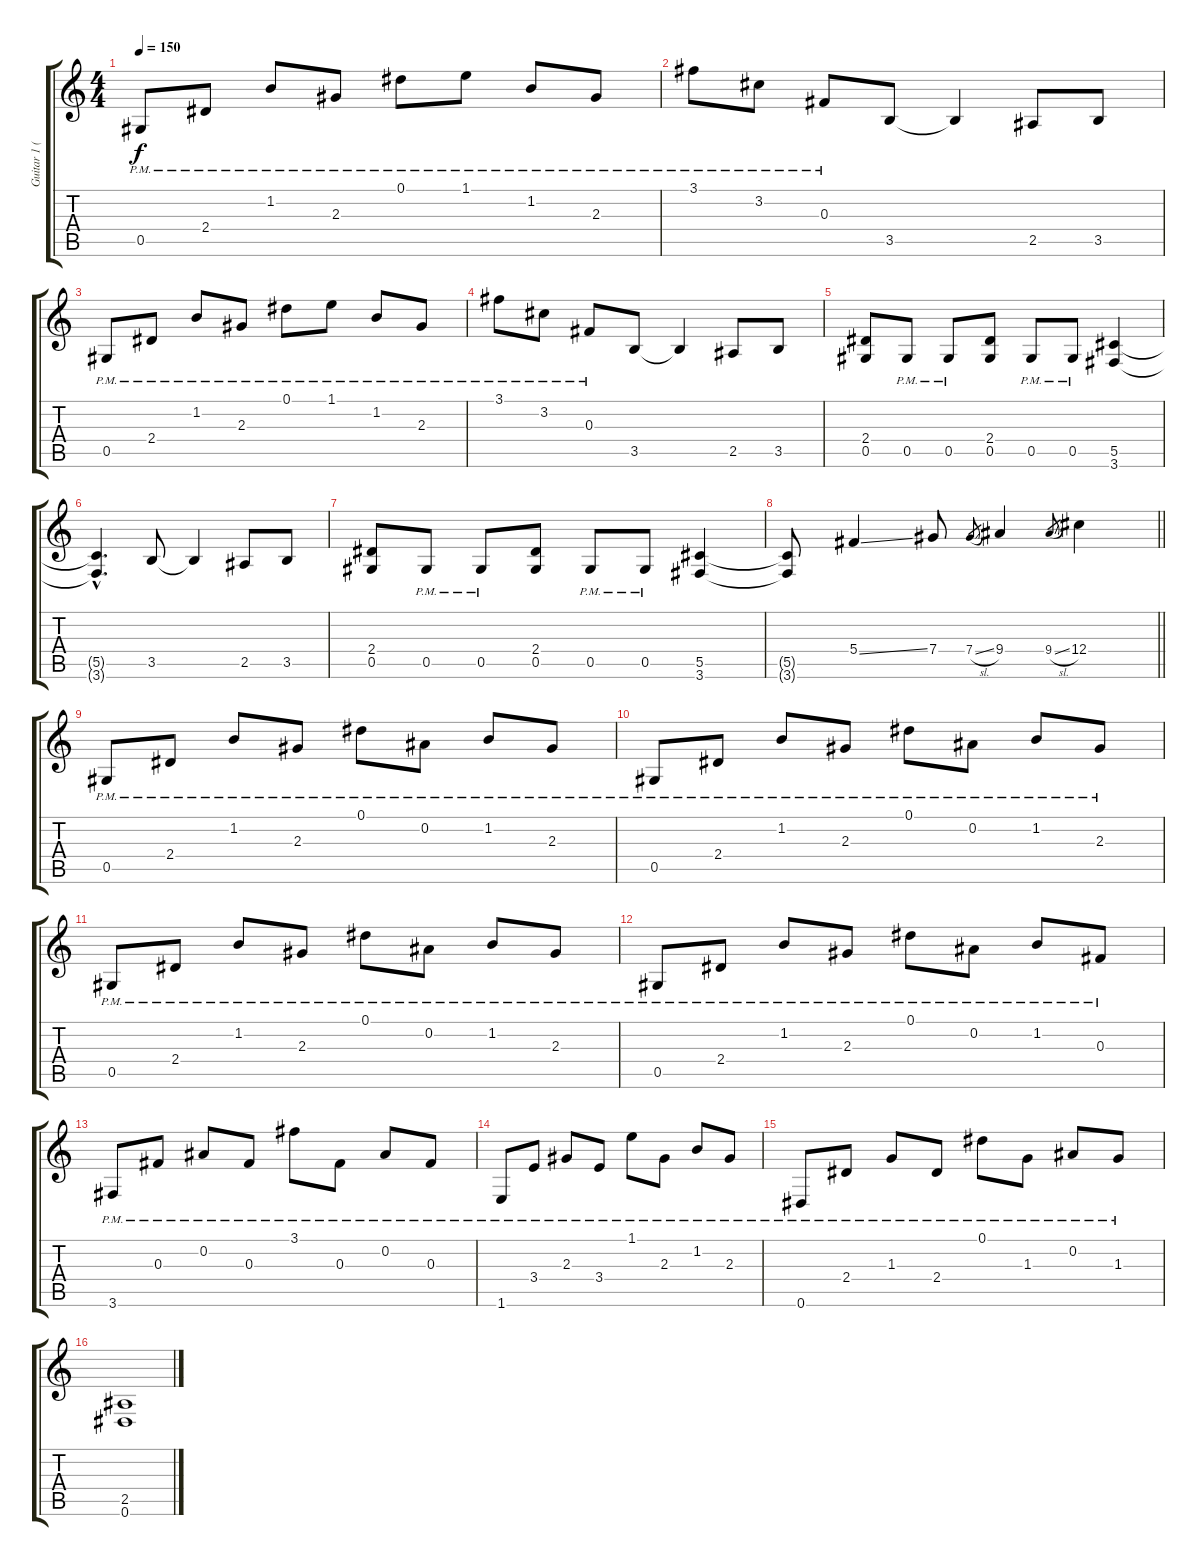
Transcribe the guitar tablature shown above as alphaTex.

\track ("Guitar 1 (SheJa)" "Guitar 1 (") {instrument distortionguitar}
\staff {score tabs}
\tuning (Eb4 Bb3 Gb3 Db3 Ab2 Eb2) {hide}
\ts (4 4)
\tempo 150
\clef g2
\ks c
0.5{pm}.8{dy f instrument distortionguitar} 2.4{pm}.8 1.2{pm}.8 2.3{pm}.8 0.1{pm}.8 1.1{pm}.8 1.2{pm}.8 2.3{pm}.8 |
3.1{pm}.8 3.2{pm}.8 0.3{pm}.8 3.5.8 3.5{t}.4 2.5.8 3.5.8 |
0.5{pm}.8 2.4{pm}.8 1.2{pm}.8 2.3{pm}.8 0.1{pm}.8 1.1{pm}.8 1.2{pm}.8 2.3{pm}.8 |
3.1{pm}.8 3.2{pm}.8 0.3{pm}.8 3.5.8 3.5{t}.4 2.5.8 3.5.8 |
(2.4 0.5).8 0.5{pm}.8 0.5{pm}.8 (2.4 0.5).8 0.5{pm}.8 0.5{pm}.8 (5.5 3.6).4 |
(5.5{hac t} 3.6{hac t}).4{d} 3.5.8 3.5{t}.4 2.5.8 3.5.8 |
(2.4 0.5).8 0.5{pm}.8 0.5{pm}.8 (2.4 0.5).8 0.5{pm}.8 0.5{pm}.8 (5.5 3.6).4 |
\barLineRight lightlight
(5.5{t} 3.6{t}).8 5.4{ss}.4 7.4.8 7.4{sl}.8{gr} 9.4.4 9.4{sl}.8{gr} 12.4.4 |
0.5{pm}.8 2.4{pm}.8 1.2{pm}.8 2.3{pm}.8 0.1{pm}.8 0.2{pm}.8 1.2{pm}.8 2.3{pm}.8 |
0.5{pm}.8 2.4{pm}.8 1.2{pm}.8 2.3{pm}.8 0.1{pm}.8 0.2{pm}.8 1.2{pm}.8 2.3{pm}.8 |
0.5{pm}.8 2.4{pm}.8 1.2{pm}.8 2.3{pm}.8 0.1{pm}.8 0.2{pm}.8 1.2{pm}.8 2.3{pm}.8 |
0.5{pm}.8 2.4{pm}.8 1.2{pm}.8 2.3{pm}.8 0.1{pm}.8 0.2{pm}.8 1.2{pm}.8 0.3{pm}.8 |
3.6{pm}.8 0.3{pm}.8 0.2{pm}.8 0.3{pm}.8 3.1{pm}.8 0.3{pm}.8 0.2{pm}.8 0.3{pm}.8 |
1.6{pm}.8 3.4{pm}.8 2.3{pm}.8 3.4{pm}.8 1.1{pm}.8 2.3{pm}.8 1.2{pm}.8 2.3{pm}.8 |
0.6{pm}.8 2.4{pm}.8 1.3{pm}.8 2.4{pm}.8 0.1{pm}.8 1.3{pm}.8 0.2{pm}.8 1.3{pm}.8 |
(2.5 0.6).1
